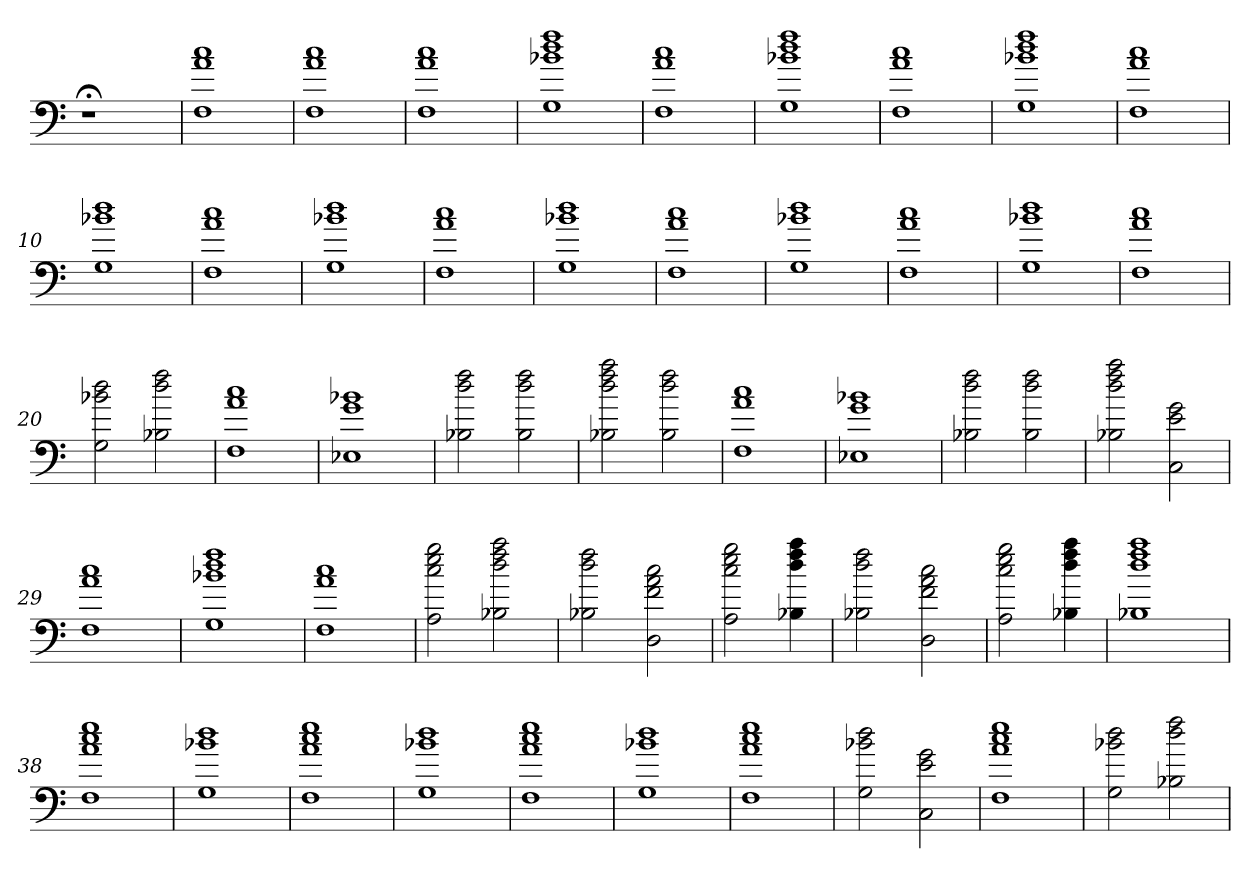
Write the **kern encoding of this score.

**kern
*part1
*staff1
=
1r;<
=1
1F 1a 1cc
=2
1F 1a 1cc
=3
1F 1a 1cc
=4
1G 1b-X 1dd 1ff
=5
1F 1a 1cc
=6
1G 1b-X 1dd 1ff
=7
1F 1a 1cc
=8
1G 1b-X 1dd 1ff
=9
1F 1a 1cc
=10
1G 1b-X 1dd
=11
1F 1a 1cc
=12
1G 1b-X 1dd
=13
1F 1a 1cc
=14
1G 1b-X 1dd
=15
1F 1a 1cc
=16
1G 1b-X 1dd
=17
1F 1a 1cc
=18
1G 1b-X 1dd
=19
1F 1a 1cc
=20
2G 2b-X 2dd
2B-X 2dd 2ff
=21
1F 1a 1cc
=22
1E-X 1g 1b-X
=23
2B-X 2dd 2ff
2B- 2dd 2ff
=24
2B-X 2dd 2ff 2aa
2B- 2dd 2ff
=25
1F 1a 1cc
=26
1E-X 1g 1b-X
=27
2B-X 2dd 2ff
2B- 2dd 2ff
=28
2B-X 2dd 2ff 2aa
2C 2e 2g
=29
1F 1a 1cc
=30
1G 1b-X 1dd 1ff
=31
1F 1a 1cc
=32
2A 2cc 2ee 2gg
2B-X 2dd 2ff 2aa
=33
2B-X 2dd 2ff
2D 2f 2a 2cc
=34
2A 2cc 2ee 2gg
4B-X 4dd 4ff 4aa
=35
2B-X 2dd 2ff
2D 2f 2a 2cc
=36
2A 2cc 2ee 2gg
4B-X 4dd 4ff 4aa
=37
1B-X 1dd 1ff 1aa
=38
1F 1a 1cc 1ee
=39
1G 1b-X 1dd
=40
1F 1a 1cc 1ee
=41
1G 1b-X 1dd
=42
1F 1a 1cc 1ee
=43
1G 1b-X 1dd
=44
1F 1a 1cc 1ee
=45
2G 2b-X 2dd
2C 2e 2g
=46
1F 1a 1cc 1ee
=47
2G 2b-X 2dd
2B-X 2dd 2ff
=
*-
